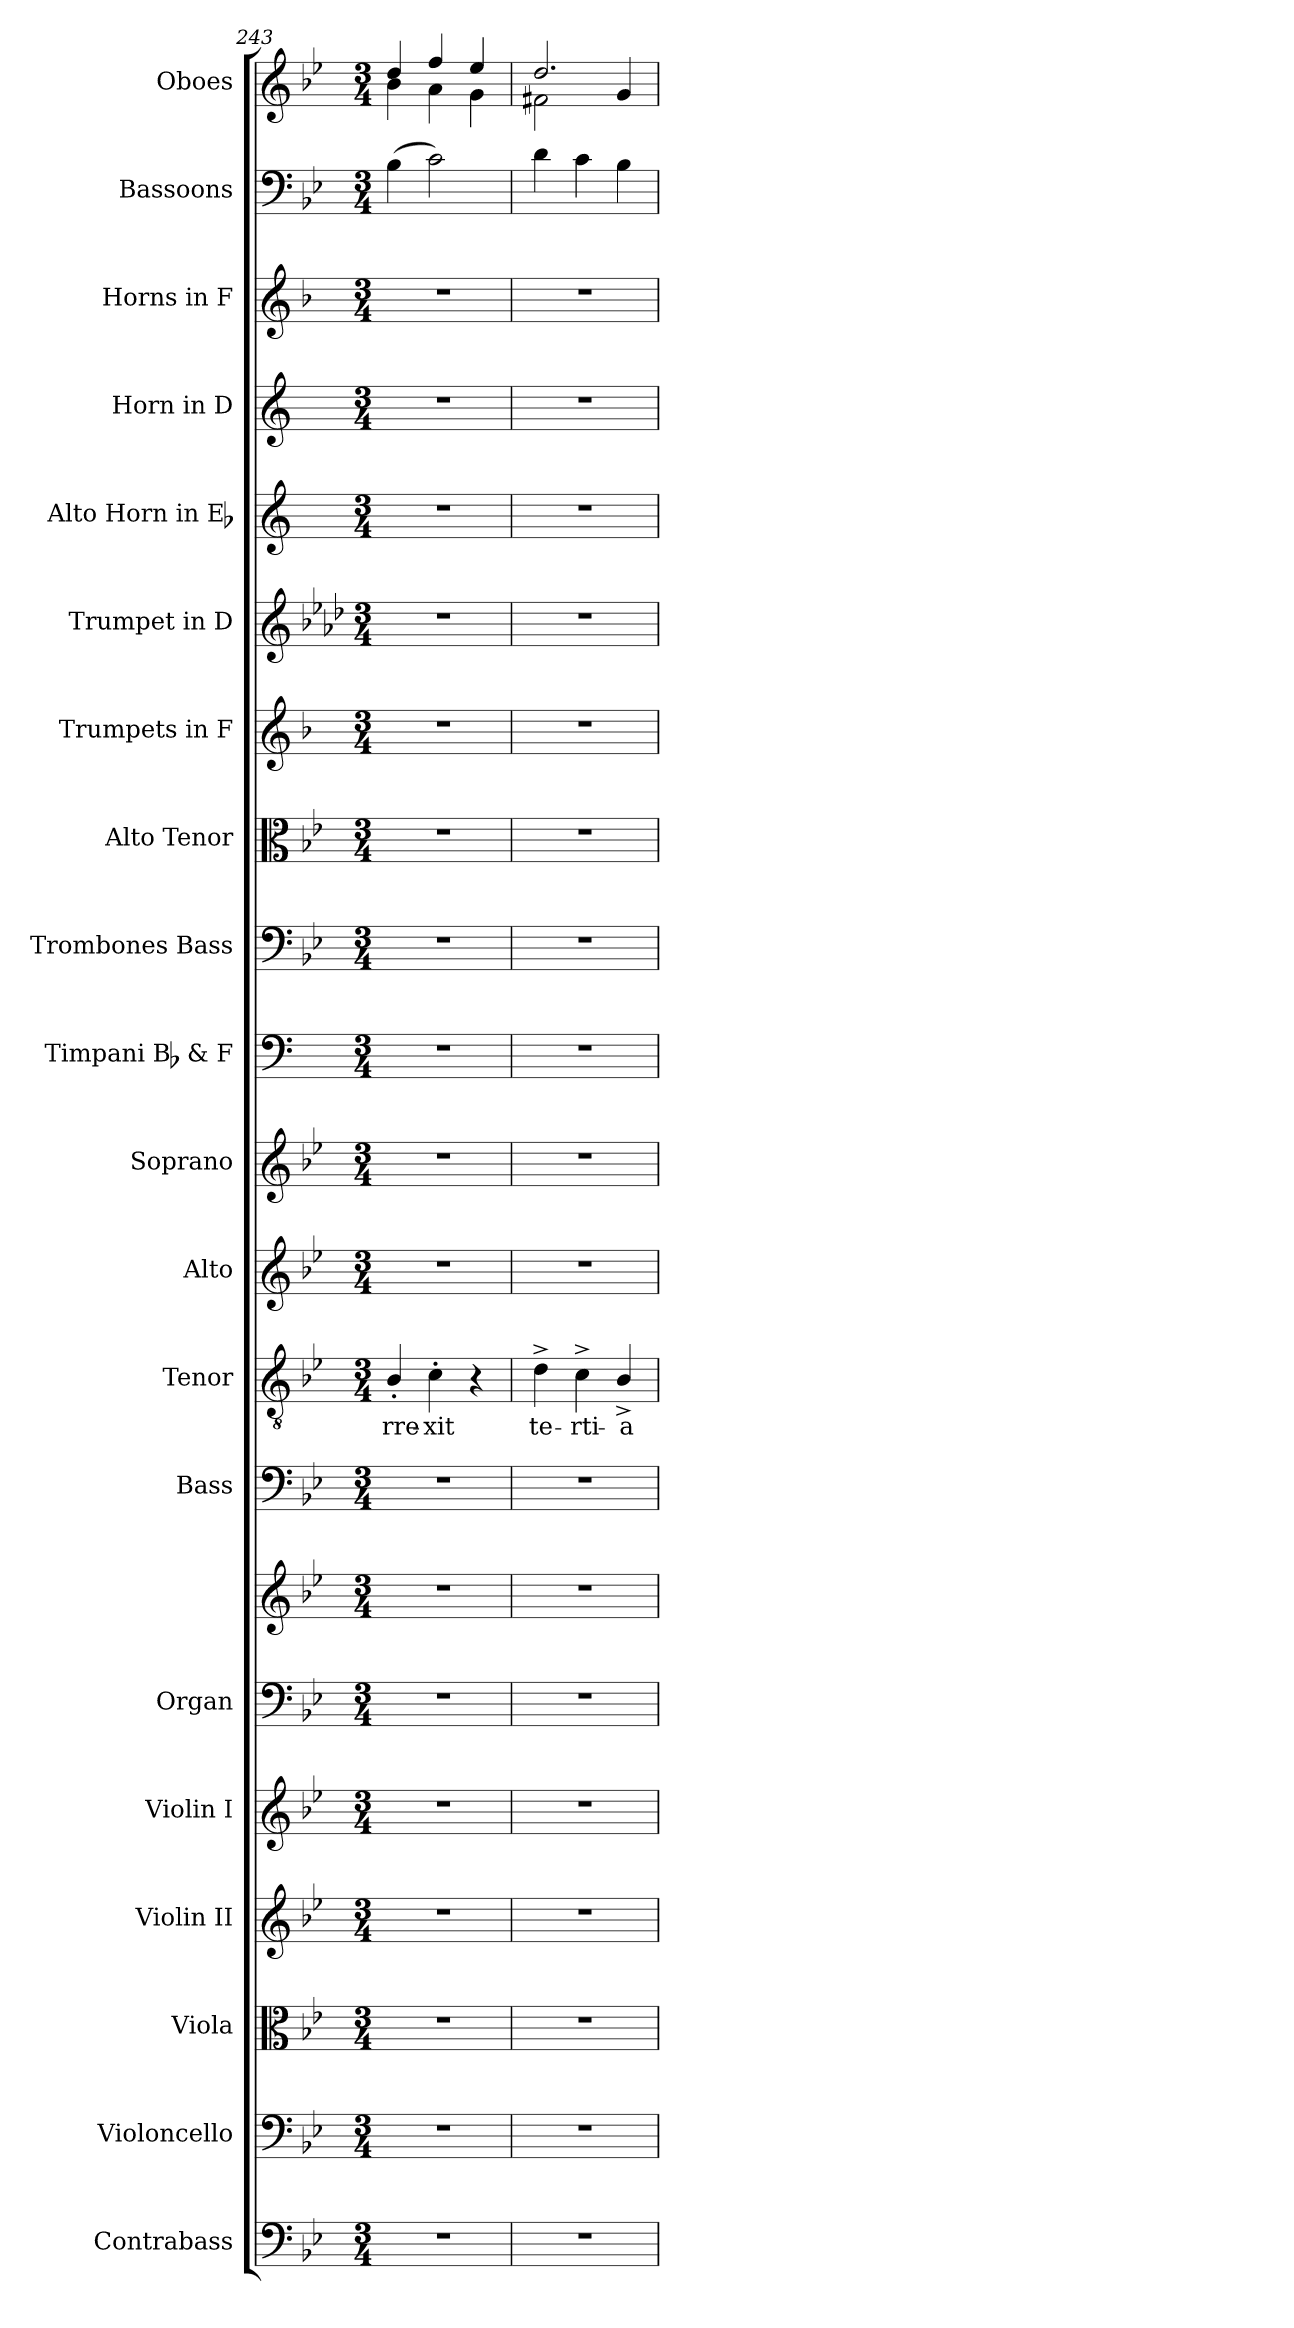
**kern	**kern	**kern	**kern	**kern	**kern	**kern	**kern	**kern	**text	**kern	**kern	**kern	**kern	**kern	**kern	**kern	**kern	**kern	**kern	**kern	**kern
*part20	*part19	*part18	*part17	*part16	*part15	*part15	*part14	*part13	*part13	*part12	*part11	*part10	*part9	*part8	*part7	*part6	*part5	*part4	*part3	*part2	*part1
*staff21	*staff20	*staff19	*staff18	*staff17	*staff16	*staff15	*staff14	*staff13	*staff13	*staff12	*staff11	*staff10	*staff9	*staff8	*staff7	*staff6	*staff5	*staff4	*staff3	*staff2	*staff1
*I"Contrabass	*I"Violoncello	*I"Viola	*I"Violin II	*I"Violin I	*I"Organ	*	*I"Bass	*I"Tenor	*	*I"Alto	*I"Soprano	*I"Timpani Bb & F	*I"Trombones  Bass	*I"Alto Tenor	*I"Trumpets in F	*I"Trumpet in D	*I"Alto Horn in Eb	*I"Horn in D	*I"Horns in F	*I"Bassoons	*I"Oboes
*I'Cb.	*I'Vc.	*I'Vla.	*I'Vln. II	*I'Vln. I	*I'Org.	*	*I'B.	*I'T.	*	*I'A.	*I'S.	*I'Timp.	*	*	*	*	*	*	*I'Hn.	*I'Bsn.	*I'Ob.
*clefF4	*clefF4	*clefC3	*clefG2	*clefG2	*clefF4	*clefG2	*clefF4	*clefGv2	*	*clefG2	*clefG2	*clefF4	*clefF4	*clefC3	*clefG2	*clefG2	*clefG2	*clefG2	*clefG2	*clefF4	*clefG2
*ITrd7c12	*	*	*	*	*	*	*	*ITrd7c12	*	*	*	*	*	*	*ITrd4c7	*ITrd-1c-2	*ITrd5c8	*ITrd6c10	*ITrd4c7	*	*
*k[b-e-]	*k[b-e-]	*k[b-e-]	*k[b-e-]	*k[b-e-]	*k[b-e-]	*k[b-e-]	*k[b-e-]	*k[b-e-]	*	*k[b-e-]	*k[b-e-]	*k[]	*k[b-e-]	*k[b-e-]	*k[b-e-]	*k[b-e-]	*k[f#c#g#d#]	*k[f#c#]	*k[b-e-]	*k[b-e-]	*k[b-e-]
*B-:	*B-:	*B-:	*B-:	*B-:	*B-:	*B-:	*B-:	*B-:	*	*B-:	*B-:	*C:	*B-:	*B-:	*B-:	*B-:	*E:	*D:	*B-:	*B-:	*B-:
*M3/4	*M3/4	*M3/4	*M3/4	*M3/4	*M3/4	*M3/4	*M3/4	*M3/4	*	*M3/4	*M3/4	*M3/4	*M3/4	*M3/4	*M3/4	*M3/4	*M3/4	*M3/4	*M3/4	*M3/4	*M3/4
=243	=243	=243	=243	=243	=243	=243	=243	=243	=243	=243	=243	=243	=243	=243	=243	=243	=243	=243	=243	=243	=243
!LO:N:vis=1	!LO:N:vis=1	!LO:N:vis=1	!LO:N:vis=1	!LO:N:vis=1	!LO:N:vis=1	!LO:N:vis=1	!LO:N:vis=1	!	!	!	!	!	!	!	!	!	!	!	!	!	!
!	!	!	!	!	!	!	!	!	!LO:LY:b:color=#000000	!LO:N:vis=1	!LO:N:vis=1	!LO:N:vis=1	!LO:N:vis=1	!LO:N:vis=1	!LO:N:vis=1	!LO:N:vis=1	!LO:N:vis=1	!LO:N:vis=1	!LO:N:vis=1	!	!
*	*	*	*	*	*	*	*	*	*	*	*	*	*	*	*	*	*	*	*	*	*^
2.r	2.r	2.r	2.r	2.r	2.r	2.r	2.r	4BB-'i/	-rre-	2.r	2.r	2.r	2.r	2.r	2.r	2.r	2.r	2.r	2.r	(4B-i\	4ddi/	4b-i\
!	!	!	!	!	!	!	!	!	!LO:LY:b:color=#000000	!	!	!	!	!	!	!	!	!	!	!	!	!
.	.	.	.	.	.	.	.	4C'i\	-xit	.	.	.	.	.	.	.	.	.	.	2ci\)	4ffi/	4ai\
.	.	.	.	.	.	.	.	4r	.	.	.	.	.	.	.	.	.	.	.	.	4ee-i/	4gi\
=244	=244	=244	=244	=244	=244	=244	=244	=244	=244	=244	=244	=244	=244	=244	=244	=244	=244	=244	=244	=244	=244	=244
!LO:N:vis=1	!LO:N:vis=1	!LO:N:vis=1	!LO:N:vis=1	!LO:N:vis=1	!LO:N:vis=1	!LO:N:vis=1	!LO:N:vis=1	!	!	!	!	!	!	!	!	!	!	!	!	!	!	!
!	!	!	!	!	!	!	!	!	!LO:LY:b:color=#000000	!LO:N:vis=1	!LO:N:vis=1	!LO:N:vis=1	!LO:N:vis=1	!LO:N:vis=1	!LO:N:vis=1	!LO:N:vis=1	!LO:N:vis=1	!LO:N:vis=1	!LO:N:vis=1	!	!	!
2.r	2.r	2.r	2.r	2.r	2.r	2.r	2.r	4D^i\	te-	2.r	2.r	2.r	2.r	2.r	2.r	2.r	2.r	2.r	2.r	4di\	2.ddi/	2f#Xi\
!	!	!	!	!	!	!	!	!	!LO:LY:b:color=#000000	!	!	!	!	!	!	!	!	!	!	!	!	!
.	.	.	.	.	.	.	.	4C^i\	-rti-	.	.	.	.	.	.	.	.	.	.	4ci\	.	.
!	!	!	!	!	!	!	!	!	!LO:LY:b:color=#000000	!	!	!	!	!	!	!	!	!	!	!	!	!
.	.	.	.	.	.	.	.	4BB-^i/	-a	.	.	.	.	.	.	.	.	.	.	4B-i\	.	4gi/
*	*	*	*	*	*	*	*	*	*	*	*	*	*	*	*	*	*	*	*	*	*v	*v
=	=	=	=	=	=	=	=	=	=	=	=	=	=	=	=	=	=	=	=	=	=
*-	*-	*-	*-	*-	*-	*-	*-	*-	*-	*-	*-	*-	*-	*-	*-	*-	*-	*-	*-	*-	*-
